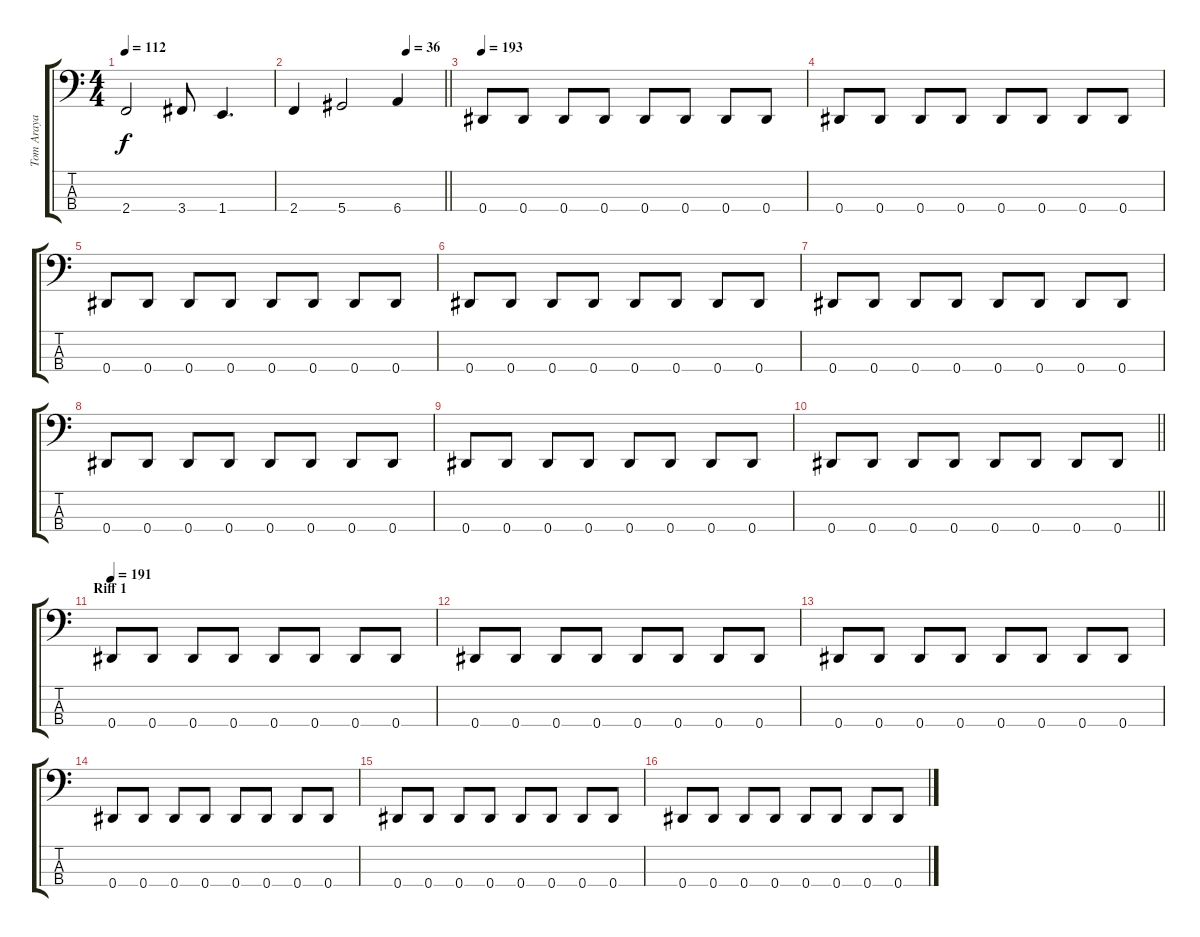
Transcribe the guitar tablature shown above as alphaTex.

\track ("Tom Araya" "Tom Araya") {instrument electricbasspick}
\staff {score tabs}
\tuning (Gb2 Db2 Ab1 Eb1) {hide}
\ts (4 4)
\tempo 112
\clef f4
\ks c
2.4.2{dy f} 3.4.8 1.4.4{d} |
\tempo (36 0.75)
\barLineRight lightlight
2.4.4 5.4.2 6.4.4 |
\tempo 193
0.4.8 0.4.8 0.4.8 0.4.8 0.4.8 0.4.8 0.4.8 0.4.8 |
0.4.8 0.4.8 0.4.8 0.4.8 0.4.8 0.4.8 0.4.8 0.4.8 |
0.4.8 0.4.8 0.4.8 0.4.8 0.4.8 0.4.8 0.4.8 0.4.8 |
0.4.8 0.4.8 0.4.8 0.4.8 0.4.8 0.4.8 0.4.8 0.4.8 |
0.4.8 0.4.8 0.4.8 0.4.8 0.4.8 0.4.8 0.4.8 0.4.8 |
0.4.8 0.4.8 0.4.8 0.4.8 0.4.8 0.4.8 0.4.8 0.4.8 |
0.4.8 0.4.8 0.4.8 0.4.8 0.4.8 0.4.8 0.4.8 0.4.8 |
\barLineRight lightlight
0.4.8 0.4.8 0.4.8 0.4.8 0.4.8 0.4.8 0.4.8 0.4.8 |
\section ("" "Riff 1")
\tempo 191
0.4.8 0.4.8 0.4.8 0.4.8 0.4.8 0.4.8 0.4.8 0.4.8 |
0.4.8 0.4.8 0.4.8 0.4.8 0.4.8 0.4.8 0.4.8 0.4.8 |
0.4.8 0.4.8 0.4.8 0.4.8 0.4.8 0.4.8 0.4.8 0.4.8 |
0.4.8 0.4.8 0.4.8 0.4.8 0.4.8 0.4.8 0.4.8 0.4.8 |
0.4.8 0.4.8 0.4.8 0.4.8 0.4.8 0.4.8 0.4.8 0.4.8 |
0.4.8 0.4.8 0.4.8 0.4.8 0.4.8 0.4.8 0.4.8 0.4.8
